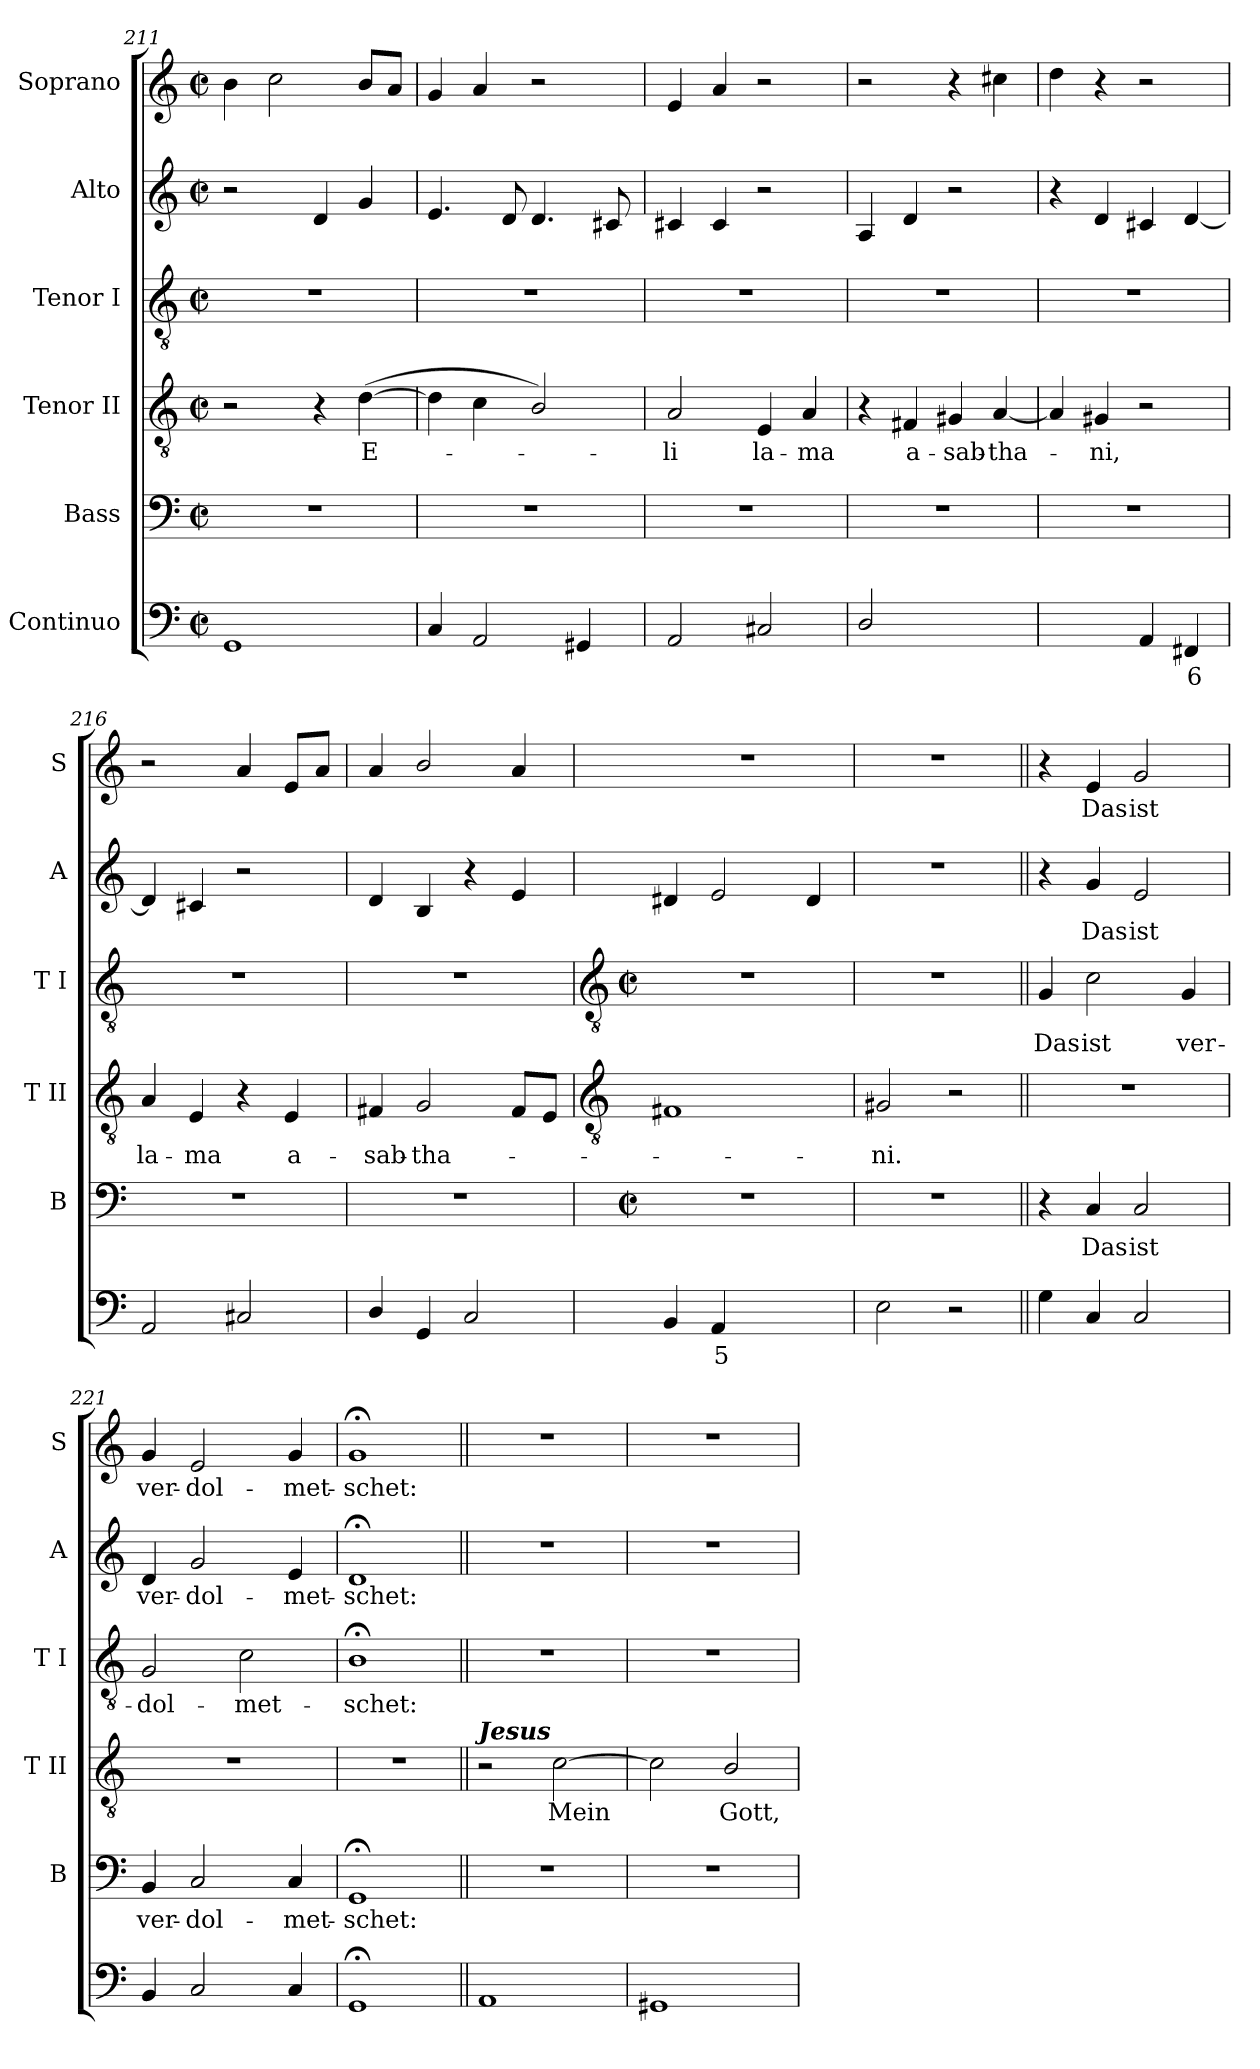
**kern	**text	**kern	**text	**kern	**text	**kern	**text	**kern	**text	**kern	**text
*part6	*part6	*part5	*part5	*part4	*part4	*part3	*part3	*part2	*part2	*part1	*part1
*staff6	*staff6	*staff5	*staff5	*staff4	*staff4	*staff3	*staff3	*staff2	*staff2	*staff1	*staff1
*I"Continuo	*	*I"Bass	*	*I"Tenor II	*	*I"Tenor I	*	*I"Alto	*	*I"Soprano	*
*	*	*I'B	*	*I'T II	*	*I'T I	*	*I'A	*	*I'S	*
*clefF4	*	*clefF4	*	*clefGv2	*	*clefGv2	*	*clefG2	*	*clefG2	*
*k[]	*	*k[]	*	*k[]	*	*k[]	*	*k[]	*	*k[]	*
*C:	*	*C:	*	*C:	*	*C:	*	*C:	*	*C:	*
*M2/2	*	*M2/2	*	*M2/2	*	*M2/2	*	*M2/2	*	*M2/2	*
*met(c|)	*	*met(c|)	*	*met(c|)	*	*met(c|)	*	*met(c|)	*	*met(c|)	*
=211	=211	=211	=211	=211	=211	=211	=211	=211	=211	=211	=211
1GG	.	1r	.	2r	.	1r	.	2r	.	4b	.
.	.	.	.	.	.	.	.	.	.	2cc	.
.	.	.	.	4r	.	.	.	4d	.	.	.
!	!	!	!	!	!LO:LY:b	!	!	!	!	!	!
.	.	.	.	(>[4d	E-	.	.	4g	.	8bL	.
.	.	.	.	.	.	.	.	.	.	8aJ	.
=212	=212	=212	=212	=212	=212	=212	=212	=212	=212	=212	=212
4C	.	1r	.	4d]	.	1r	.	4.e	.	4g	.
2AA	.	.	.	4c	.	.	.	.	.	4a	.
.	.	.	.	.	.	.	.	8d	.	.	.
.	.	.	.	2B/)	.	.	.	4.d	.	2r	.
4GG#X	.	.	.	.	.	.	.	.	.	.	.
.	.	.	.	.	.	.	.	8c#X	.	.	.
=213	=213	=213	=213	=213	=213	=213	=213	=213	=213	=213	=213
!	!	!	!	!	!LO:LY:b	!	!	!	!	!	!
2AA	.	1r	.	2A	li	1r	.	4c#X	.	4e	.
.	.	.	.	.	.	.	.	4c#	.	4a	.
!	!	!	!	!	!LO:LY:b	!	!	!	!	!	!
2C#X	.	.	.	4E	la-	.	.	2r	.	2r	.
!	!	!	!	!	!LO:LY:b	!	!	!	!	!	!
.	.	.	.	4A	-ma	.	.	.	.	.	.
=214	=214	=214	=214	=214	=214	=214	=214	=214	=214	=214	=214
2D/	.	1r	.	4r	.	1r	.	4A	.	2r	.
!	!	!	!	!	!LO:LY:b	!	!	!	!	!	!
.	.	.	.	4F#X	a-	.	.	4d	.	.	.
!	!LO:LY:b	!	!	!	!LO:LY:b	!	!	!	!	!	!
(<[4BByy	6	.	.	4G#X	-sab-	.	.	2r	.	4r	.
!	!LO:LY:b	!	!	!	!LO:LY:b	!	!	!	!	!	!
4BByy_	7	.	.	[4A/	-tha-	.	.	.	.	4cc#X	.
=215	=215	=215	=215	=215	=215	=215	=215	=215	=215	=215	=215
4BByy_)	.	1r	.	4A/]	.	1r	.	4r	.	4dd	.
!	!LO:LY:b	!	!	!	!LO:LY:b	!	!	!	!	!	!
4BByy]	6	.	.	4G#X	ni,	.	.	4d	.	4r	.
4AA	.	.	.	2r	.	.	.	4c#X	.	2r	.
!	!LO:LY:b	!	!	!	!	!	!	!	!	!	!
4FF#X	6	.	.	.	.	.	.	[4d	.	.	.
=216	=216	=216	=216	=216	=216	=216	=216	=216	=216	=216	=216
!	!	!	!	!	!LO:LY:b	!	!	!	!	!	!
2AA	.	1r	.	4A	la-	1r	.	4d]	.	2r	.
!	!	!	!	!	!LO:LY:b	!	!	!	!	!	!
.	.	.	.	4E	-ma	.	.	4c#X	.	.	.
2C#X	.	.	.	4r	.	.	.	2r	.	4a	.
!	!	!	!	!	!LO:LY:b	!	!	!	!	!	!
.	.	.	.	4E	a-	.	.	.	.	8eL	.
.	.	.	.	.	.	.	.	.	.	8aJ	.
=217	=217	=217	=217	=217	=217	=217	=217	=217	=217	=217	=217
!	!	!	!	!	!LO:LY:b	!	!	!	!	!	!
4D/	.	1r	.	4F#X	-sab-	1r	.	4d	.	4a	.
!	!	!	!	!	!LO:LY:b	!	!	!	!	!	!
4GG	.	.	.	2G	-tha-	.	.	4B	.	2b/	.
2C	.	.	.	.	.	.	.	4r	.	.	.
.	.	.	.	8F#L	.	.	.	4e	.	4a	.
.	.	.	.	8EJ	.	.	.	.	.	.	.
!!LO:LB:g=z
=218	=218	=218	=218	=218	=218	=218	=218	=218	=218	=218	=218
*	*	*	*	*clefGv2	*	*clefGv2	*	*	*	*	*
*	*	*k[]	*	*	*	*k[]	*	*	*	*	*
*	*	*C:	*	*	*	*C:	*	*	*	*	*
*	*	*M2/2	*	*	*	*M2/2	*	*	*	*	*
*	*	*met(c|)	*	*	*	*met(c|)	*	*	*	*	*
4BB	.	1r	.	1F#X	.	1r	.	4d#X	.	1r	.
!	!LO:LY:b	!	!	!	!	!	!	!	!	!	!
4AA	5	.	.	.	.	.	.	2e	.	.	.
!	!LO:LY:b	!	!	!	!	!	!	!	!	!	!
[4BByy	4	.	.	.	.	.	.	.	.	.	.
4BByy]	.	.	.	.	.	.	.	4d#	.	.	.
=219	=219	=219	=219	=219	=219	=219	=219	=219	=219	=219	=219
!	!	!	!	!	!LO:LY:b	!	!	!	!	!	!
2E	.	1r	.	2G#X	ni.	1r	.	1r	.	1r	.
2r	.	.	.	2r	.	.	.	.	.	.	.
=220||	=220||	=220||	=220||	=220||	=220||	=220||	=220||	=220||	=220||	=220||	=220||
!	!	!	!	!	!	!	!LO:LY:b	!	!	!	!
4G	.	4r	.	1r	.	4G	Das	4r	.	4r	.
!	!	!	!LO:LY:b	!	!	!	!LO:LY:b	!	!LO:LY:b	!	!LO:LY:b
4C	.	4C	Das	.	.	2c	ist	4g	Das	4e	Das
!	!	!	!LO:LY:b	!	!	!	!	!	!LO:LY:b	!	!LO:LY:b
2C	.	2C	ist	.	.	.	.	2e	ist	2g	ist
!	!	!	!	!	!	!	!LO:LY:b	!	!	!	!
.	.	.	.	.	.	4G	ver-	.	.	.	.
=221	=221	=221	=221	=221	=221	=221	=221	=221	=221	=221	=221
!	!	!	!LO:LY:b	!	!	!	!LO:LY:b	!	!LO:LY:b	!	!LO:LY:b
4BB	.	4BB	ver-	1r	.	2G	-dol-	4d	ver-	4g	ver-
!	!	!	!LO:LY:b	!	!	!	!	!	!LO:LY:b	!	!LO:LY:b
2C	.	2C	-dol-	.	.	.	.	2g	-dol-	2e	-dol-
!	!	!	!	!	!	!	!LO:LY:b	!	!	!	!
.	.	.	.	.	.	2c	-met-	.	.	.	.
!	!	!	!LO:LY:b	!	!	!	!	!	!LO:LY:b	!	!LO:LY:b
4C	.	4C	-met-	.	.	.	.	4e	-met-	4g	-met-
=222	=222	=222	=222	=222	=222	=222	=222	=222	=222	=222	=222
!	!	!	!LO:LY:b	!	!	!	!LO:LY:b	!	!LO:LY:b	!	!LO:LY:b
1GG;<	.	1GG;<	-schet:	1r	.	1B;<	-schet:	1d;<	-schet:	1g;<	-schet:
=223||	=223||	=223||	=223||	=223||	=223||	=223||	=223||	=223||	=223||	=223||	=223||
!	!	!	!	!LO:TX:a:Bi:t=Jesus	!	!	!	!	!	!	!
1AA	.	1r	.	2r	.	1r	.	1r	.	1r	.
!	!	!	!	!	!LO:LY:b	!	!	!	!	!	!
.	.	.	.	[2c	Mein	.	.	.	.	.	.
=224	=224	=224	=224	=224	=224	=224	=224	=224	=224	=224	=224
1GG#X	.	1r	.	2c]	.	1r	.	1r	.	1r	.
!	!	!	!	!	!LO:LY:b	!	!	!	!	!	!
.	.	.	.	2B/	Gott,	.	.	.	.	.	.
=	=	=	=	=	=	=	=	=	=	=	=
*-	*-	*-	*-	*-	*-	*-	*-	*-	*-	*-	*-
